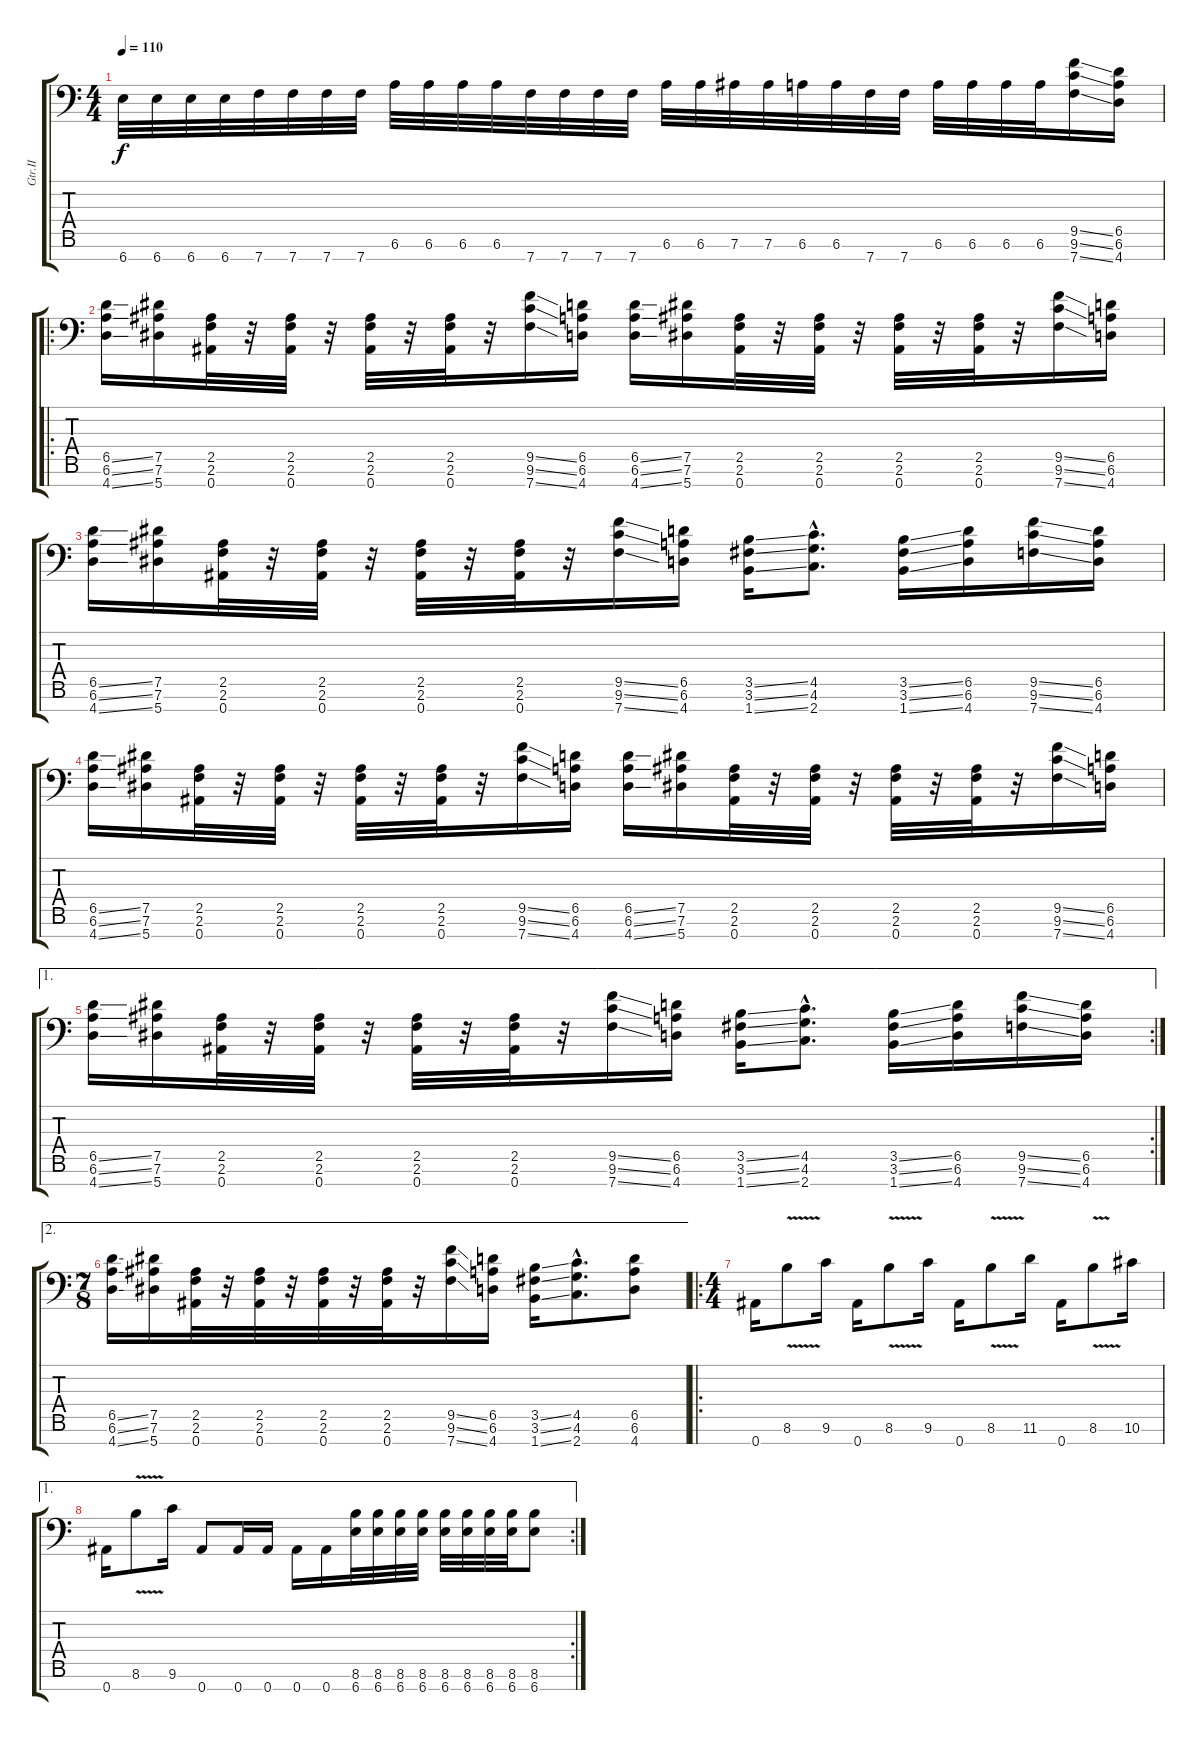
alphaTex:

\track ("Gtr.II" "Gtr.II") {instrument overdrivenguitar}
\staff {score tabs}
\tuning (Eb4 Bb3 Gb3 Db3 Ab2 Eb2 Bb1) {hide}
\ts (4 4)
\tempo 110
\clef f4
\ks c
6.7.32{dy f} 6.7.32 6.7.32 6.7.32 7.7.32 7.7.32 7.7.32 7.7.32 6.6.32 6.6.32 6.6.32 6.6.32 7.7.32 7.7.32 7.7.32 7.7.32 6.6.32 6.6.32 7.6.32 7.6.32 6.6.32 6.6.32 7.7.32 7.7.32 6.6.32 6.6.32 6.6.32 6.6.32 (9.5{ss} 9.6{ss} 7.7{ss}).16 (6.5 6.6 4.7).16 |
\ro
(6.5{ss} 6.6{ss} 4.7{ss}).16 (7.5 7.6 5.7).16 (2.5 2.6 0.7).32 r.32 (2.5 2.6 0.7).32 r.32 (2.5 2.6 0.7).32 r.32 (2.5 2.6 0.7).32 r.32 (9.5{ss} 9.6{ss} 7.7{ss}).16 (6.5 6.6 4.7).16 (6.5{ss} 6.6{ss} 4.7{ss}).16 (7.5 7.6 5.7).16 (2.5 2.6 0.7).32 r.32 (2.5 2.6 0.7).32 r.32 (2.5 2.6 0.7).32 r.32 (2.5 2.6 0.7).32 r.32 (9.5{ss} 9.6{ss} 7.7{ss}).16 (6.5 6.6 4.7).16 |
(6.5{ss} 6.6{ss} 4.7{ss}).16 (7.5 7.6 5.7).16 (2.5 2.6 0.7).32 r.32 (2.5 2.6 0.7).32 r.32 (2.5 2.6 0.7).32 r.32 (2.5 2.6 0.7).32 r.32 (9.5{ss} 9.6{ss} 7.7{ss}).16 (6.5 6.6 4.7).16 (3.5{ss} 3.6{ss} 1.7{ss}).16 (4.5{hac} 4.6{hac} 2.7{hac}).8{d} (3.5{ss} 3.6{ss} 1.7{ss}).16 (6.5 6.6 4.7).16 (9.5{ss} 9.6{ss} 7.7{ss}).16 (6.5 6.6 4.7).16 |
(6.5{ss} 6.6{ss} 4.7{ss}).16 (7.5 7.6 5.7).16 (2.5 2.6 0.7).32 r.32 (2.5 2.6 0.7).32 r.32 (2.5 2.6 0.7).32 r.32 (2.5 2.6 0.7).32 r.32 (9.5{ss} 9.6{ss} 7.7{ss}).16 (6.5 6.6 4.7).16 (6.5{ss} 6.6{ss} 4.7{ss}).16 (7.5 7.6 5.7).16 (2.5 2.6 0.7).32 r.32 (2.5 2.6 0.7).32 r.32 (2.5 2.6 0.7).32 r.32 (2.5 2.6 0.7).32 r.32 (9.5{ss} 9.6{ss} 7.7{ss}).16 (6.5 6.6 4.7).16 |
\ae 1
\rc 2
(6.5{ss} 6.6{ss} 4.7{ss}).16 (7.5 7.6 5.7).16 (2.5 2.6 0.7).32 r.32 (2.5 2.6 0.7).32 r.32 (2.5 2.6 0.7).32 r.32 (2.5 2.6 0.7).32 r.32 (9.5{ss} 9.6{ss} 7.7{ss}).16 (6.5 6.6 4.7).16 (3.5{ss} 3.6{ss} 1.7{ss}).16 (4.5{hac} 4.6{hac} 2.7{hac}).8{d} (3.5{ss} 3.6{ss} 1.7{ss}).16 (6.5 6.6 4.7).16 (9.5{ss} 9.6{ss} 7.7{ss}).16 (6.5 6.6 4.7).16 |
\ae 2
\ts (7 8)
(6.5{ss} 6.6{ss} 4.7{ss}).16 (7.5 7.6 5.7).16 (2.5 2.6 0.7).32 r.32 (2.5 2.6 0.7).32 r.32 (2.5 2.6 0.7).32 r.32 (2.5 2.6 0.7).32 r.32 (9.5{ss} 9.6{ss} 7.7{ss}).16 (6.5 6.6 4.7).16 (3.5{ss} 3.6{ss} 1.7{ss}).16 (4.5{hac} 4.6{hac} 2.7{hac}).8{d} (6.5 6.6 4.7).8 |
\ro
\ts (4 4)
0.7.16 8.6{v}.8 9.6.16 0.7.16 8.6{v}.8 9.6.16 0.7.16 8.6{v}.8 11.6.16 0.7.16 8.6{v}.8 10.6.16 |
\ae 1
\rc 2
0.7.16 8.6{v}.8 9.6.16 0.7.8 0.7.16 0.7.16 0.7.16 0.7.16 (8.6 6.7).32 (8.6 6.7).32 (8.6 6.7).32 (8.6 6.7).32 (8.6 6.7).32 (8.6 6.7).32 (8.6 6.7).32 (8.6 6.7).32 (8.6 6.7).8
